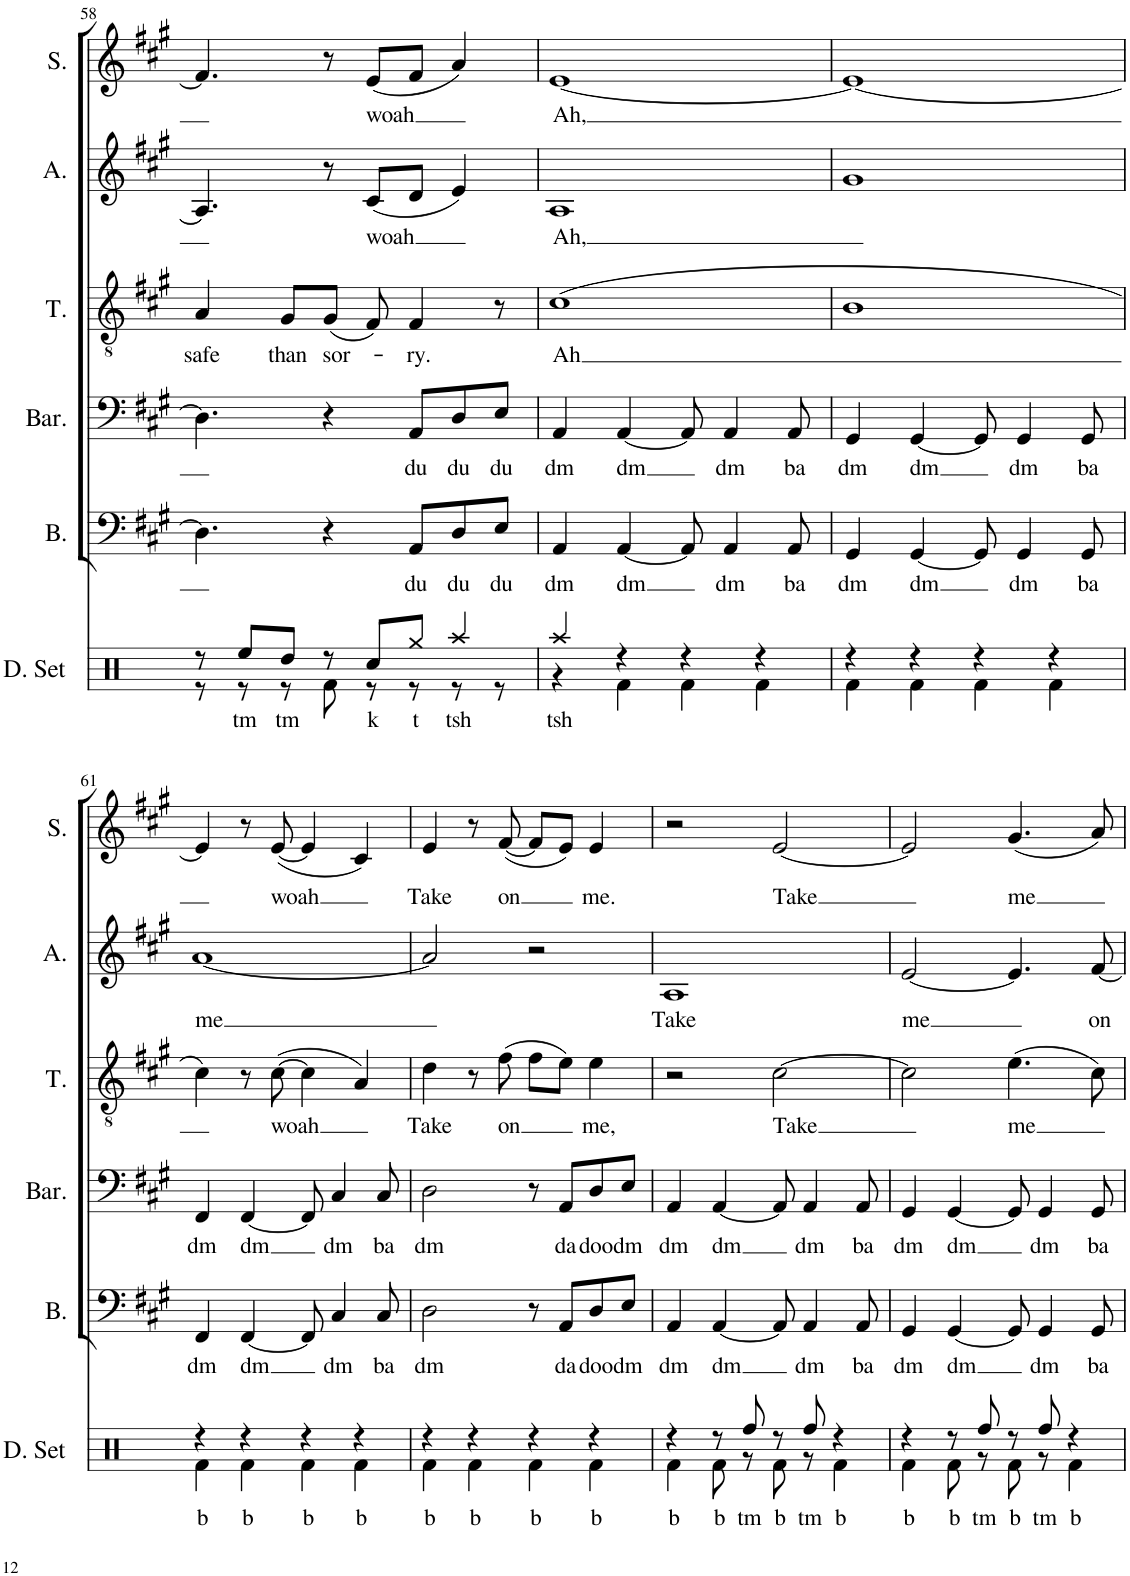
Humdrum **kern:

**kern	**text	**kern	**text	**kern	**text	**kern	**text	**kern	**text	**kern	**text
*part6	*part6	*part5	*part5	*part4	*part4	*part3	*part3	*part2	*part2	*part1	*part1
*staff6	*staff6	*staff5	*staff5	*staff4	*staff4	*staff3	*staff3	*staff2	*staff2	*staff1	*staff1
*I"Drumset	*	*I"Bass	*	*I"Baritone	*	*I"Tenor	*	*I"Alto	*	*I"Soprano	*
*I'D. Set	*	*I'B.	*	*I'Bar.	*	*I'T.	*	*I'A.	*	*I'S.	*
!!LO:PB:g=z
*clefX	*	*clefF4	*	*clefF4	*	*clefGv2	*	*clefG2	*	*clefG2	*
*k[]	*	*k[f#c#g#]	*	*k[f#c#g#]	*	*k[f#c#g#]	*	*k[f#c#g#]	*	*k[f#c#g#]	*
*M4/4	*	*M4/4	*	*M4/4	*	*M4/4	*	*M4/4	*	*M4/4	*
=58	=58	=58	=58	=58	=58	=58	=58	=58	=58	=58	=58
*^	*	*	*	*	*	*	*	*	*	*	*
!	!	!	!	!	!	!	!	!LO:LY:b	!	!	!	!
8r	8r	.	4.D\]	.	4.D\]	.	4A/	safe	4.A/]	.	4.f#/]	.
!	!	!LO:LY:b	!	!	!	!	!	!	!	!	!	!
8Ree/L	8r	tm	.	.	.	.	.	.	.	.	.	.
!	!	!LO:LY:b	!	!	!	!	!	!LO:LY:b	!	!	!	!
8Rdd/J	8r	tm	.	.	.	.	8G#/L	than	.	.	.	.
!	!	!	!	!	!	!	!	!LO:LY:b	!	!	!	!
8r	8Rf\	.	4r	.	4r	.	(8G#/J	sor-	8r	.	8r	.
!	!	!LO:LY:b	!	!	!	!	!	!	!	!LO:LY:b	!	!LO:LY:b
8Rcc/L	8r	k	.	.	.	.	8F#/)	.	(8c#/L	woah	(8e/L	woah
!	!	!LO:LY:b	!	!LO:LY:b	!	!LO:LY:b	!	!LO:LY:b	!	!	!	!
8Rgg/J	8r	t	8AA/L	du	8AA/L	du	4F#/	-ry.	8d/J	.	8f#/J	.
!	!	!LO:LY:b	!	!LO:LY:b	!	!LO:LY:b	!	!	!	!	!	!
4Raa/	8r	tsh	8D/	du	8D/	du	.	.	4e/)	.	4a/)	.
!	!	!	!	!LO:LY:b	!	!LO:LY:b	!	!	!	!	!	!
.	8r	.	8E/J	du	8E/J	du	8r	.	.	.	.	.
=59	=59	=59	=59	=59	=59	=59	=59	=59	=59	=59	=59	=59
!	!	!LO:LY:b	!	!LO:LY:b	!	!LO:LY:b	!	!LO:LY:b	!	!LO:LY:b	!	!LO:LY:b
4Raa/	4r	tsh	4AA/	dm	4AA/	dm	(1c#	Ah	1A	Ah,	[1e	Ah,
!	!	!	!	!LO:LY:b	!	!LO:LY:b	!	!	!	!	!	!
4r	4Rf\	.	[4AA/	dm	[4AA/	dm	.	.	.	.	.	.
4r	4Rf\	.	8AA/]	.	8AA/]	.	.	.	.	.	.	.
!	!	!	!	!LO:LY:b	!	!LO:LY:b	!	!	!	!	!	!
.	.	.	4AA/	dm	4AA/	dm	.	.	.	.	.	.
4r	4Rf\	.	.	.	.	.	.	.	.	.	.	.
!	!	!	!	!LO:LY:b	!	!LO:LY:b	!	!	!	!	!	!
.	.	.	8AA/	ba	8AA/	ba	.	.	.	.	.	.
=60	=60	=60	=60	=60	=60	=60	=60	=60	=60	=60	=60	=60
!	!	!	!	!LO:LY:b	!	!LO:LY:b	!	!	!	!	!	!
4r	4Rf\	.	4GG#/	dm	4GG#/	dm	1B	.	1g#	.	1e_	.
!	!	!	!	!LO:LY:b	!	!LO:LY:b	!	!	!	!	!	!
4r	4Rf\	.	[4GG#/	dm	[4GG#/	dm	.	.	.	.	.	.
4r	4Rf\	.	8GG#/]	.	8GG#/]	.	.	.	.	.	.	.
!	!	!	!	!LO:LY:b	!	!LO:LY:b	!	!	!	!	!	!
.	.	.	4GG#/	dm	4GG#/	dm	.	.	.	.	.	.
4r	4Rf\	.	.	.	.	.	.	.	.	.	.	.
!	!	!	!	!LO:LY:b	!	!LO:LY:b	!	!	!	!	!	!
.	.	.	8GG#/	ba	8GG#/	ba	.	.	.	.	.	.
!!LO:LB:g=z
=61	=61	=61	=61	=61	=61	=61	=61	=61	=61	=61	=61	=61
!	!	!LO:LY:b	!	!LO:LY:b	!	!LO:LY:b	!	!	!	!LO:LY:b	!	!
4r	4Rf\	b	4FF#/	dm	4FF#/	dm	4c#\)	.	[1a	me	4e/]	.
!	!	!LO:LY:b	!	!LO:LY:b	!	!LO:LY:b	!	!	!	!	!	!
4r	4Rf\	b	[4FF#/	dm	[4FF#/	dm	8r	.	.	.	8r	.
!	!	!	!	!	!	!	!	!LO:LY:b	!	!	!	!LO:LY:b
.	.	.	.	.	.	.	([8c#\	woah	.	.	([8e/	woah
!	!	!LO:LY:b	!	!	!	!	!	!	!	!	!	!
4r	4Rf\	b	8FF#/]	.	8FF#/]	.	4c#\]	.	.	.	4e/]	.
!	!	!	!	!LO:LY:b	!	!LO:LY:b	!	!	!	!	!	!
.	.	.	4C#/	dm	4C#/	dm	.	.	.	.	.	.
!	!	!LO:LY:b	!	!	!	!	!	!	!	!	!	!
4r	4Rf\	b	.	.	.	.	4A/)	.	.	.	4c#/)	.
!	!	!	!	!LO:LY:b	!	!LO:LY:b	!	!	!	!	!	!
.	.	.	8C#/	ba	8C#/	ba	.	.	.	.	.	.
=62	=62	=62	=62	=62	=62	=62	=62	=62	=62	=62	=62	=62
!	!	!LO:LY:b	!	!LO:LY:b	!	!LO:LY:b	!	!LO:LY:b	!	!	!	!LO:LY:b
4r	4Rf\	b	2D\	dm	2D\	dm	4d\	Take	2a/]	.	4e/	Take
!	!	!LO:LY:b	!	!	!	!	!	!	!	!	!	!
4r	4Rf\	b	.	.	.	.	8r	.	.	.	8r	.
!	!	!	!	!	!	!	!	!LO:LY:b	!	!	!	!LO:LY:b
.	.	.	.	.	.	.	(8f#\	on	.	.	([8f#/	on
!	!	!LO:LY:b	!	!	!	!	!	!	!	!	!	!
4r	4Rf\	b	8r	.	8r	.	8f#\L	.	2r	.	8f#/L]	.
!	!	!	!	!LO:LY:b	!	!LO:LY:b	!	!	!	!	!	!
.	.	.	8AA/L	da	8AA/L	da	8e\J)	.	.	.	8e/J)	.
!	!	!LO:LY:b	!	!LO:LY:b	!	!LO:LY:b	!	!LO:LY:b	!	!	!	!LO:LY:b
4r	4Rf\	b	8D/	doo	8D/	doo	4e\	me,	.	.	4e/	me.
!	!	!	!	!LO:LY:b	!	!LO:LY:b	!	!	!	!	!	!
.	.	.	8E/J	dm	8E/J	dm	.	.	.	.	.	.
=63	=63	=63	=63	=63	=63	=63	=63	=63	=63	=63	=63	=63
!	!	!LO:LY:b	!	!LO:LY:b	!	!LO:LY:b	!	!	!	!LO:LY:b	!	!
4r	4Rf\	b	4AA/	dm	4AA/	dm	2r	.	1A	Take	2r	.
!	!	!LO:LY:b	!	!LO:LY:b	!	!LO:LY:b	!	!	!	!	!	!
8r	8Rf\	b	[4AA/	dm	[4AA/	dm	.	.	.	.	.	.
!	!	!LO:LY:b	!	!	!	!	!	!	!	!	!	!
8Rff/	8r	tm	.	.	.	.	.	.	.	.	.	.
!	!	!LO:LY:b	!	!	!	!	!	!LO:LY:b	!	!	!	!LO:LY:b
8r	8Rf\	b	8AA/]	.	8AA/]	.	[2c#\	Take	.	.	[2e/	Take
!	!	!LO:LY:b	!	!LO:LY:b	!	!LO:LY:b	!	!	!	!	!	!
8Rff/	8r	tm	4AA/	dm	4AA/	dm	.	.	.	.	.	.
!	!	!LO:LY:b	!	!	!	!	!	!	!	!	!	!
4r	4Rf\	b	.	.	.	.	.	.	.	.	.	.
!	!	!	!	!LO:LY:b	!	!LO:LY:b	!	!	!	!	!	!
.	.	.	8AA/	ba	8AA/	ba	.	.	.	.	.	.
=64	=64	=64	=64	=64	=64	=64	=64	=64	=64	=64	=64	=64
!	!	!LO:LY:b	!	!LO:LY:b	!	!LO:LY:b	!	!	!	!LO:LY:b	!	!
4r	4Rf\	b	4GG#/	dm	4GG#/	dm	2c#\]	.	[2e/	me	2e/]	.
!	!	!LO:LY:b	!	!LO:LY:b	!	!LO:LY:b	!	!	!	!	!	!
8r	8Rf\	b	[4GG#/	dm	[4GG#/	dm	.	.	.	.	.	.
!	!	!LO:LY:b	!	!	!	!	!	!	!	!	!	!
8Rff/	8r	tm	.	.	.	.	.	.	.	.	.	.
!	!	!LO:LY:b	!	!	!	!	!	!LO:LY:b	!	!	!	!LO:LY:b
8r	8Rf\	b	8GG#/]	.	8GG#/]	.	(4.e\	me	4.e/]	.	(4.g#/	me
!	!	!LO:LY:b	!	!LO:LY:b	!	!LO:LY:b	!	!	!	!	!	!
8Rff/	8r	tm	4GG#/	dm	4GG#/	dm	.	.	.	.	.	.
!	!	!LO:LY:b	!	!	!	!	!	!	!	!	!	!
4r	4Rf\	b	.	.	.	.	.	.	.	.	.	.
!	!	!	!	!LO:LY:b	!	!LO:LY:b	!	!	!	!LO:LY:b	!	!
.	.	.	8GG#/	ba	8GG#/	ba	8c#\)	.	[8f#/	on	8a/)	.
*v	*v	*	*	*	*	*	*	*	*	*	*	*
=	=	=	=	=	=	=	=	=	=	=	=
*-	*-	*-	*-	*-	*-	*-	*-	*-	*-	*-	*-
